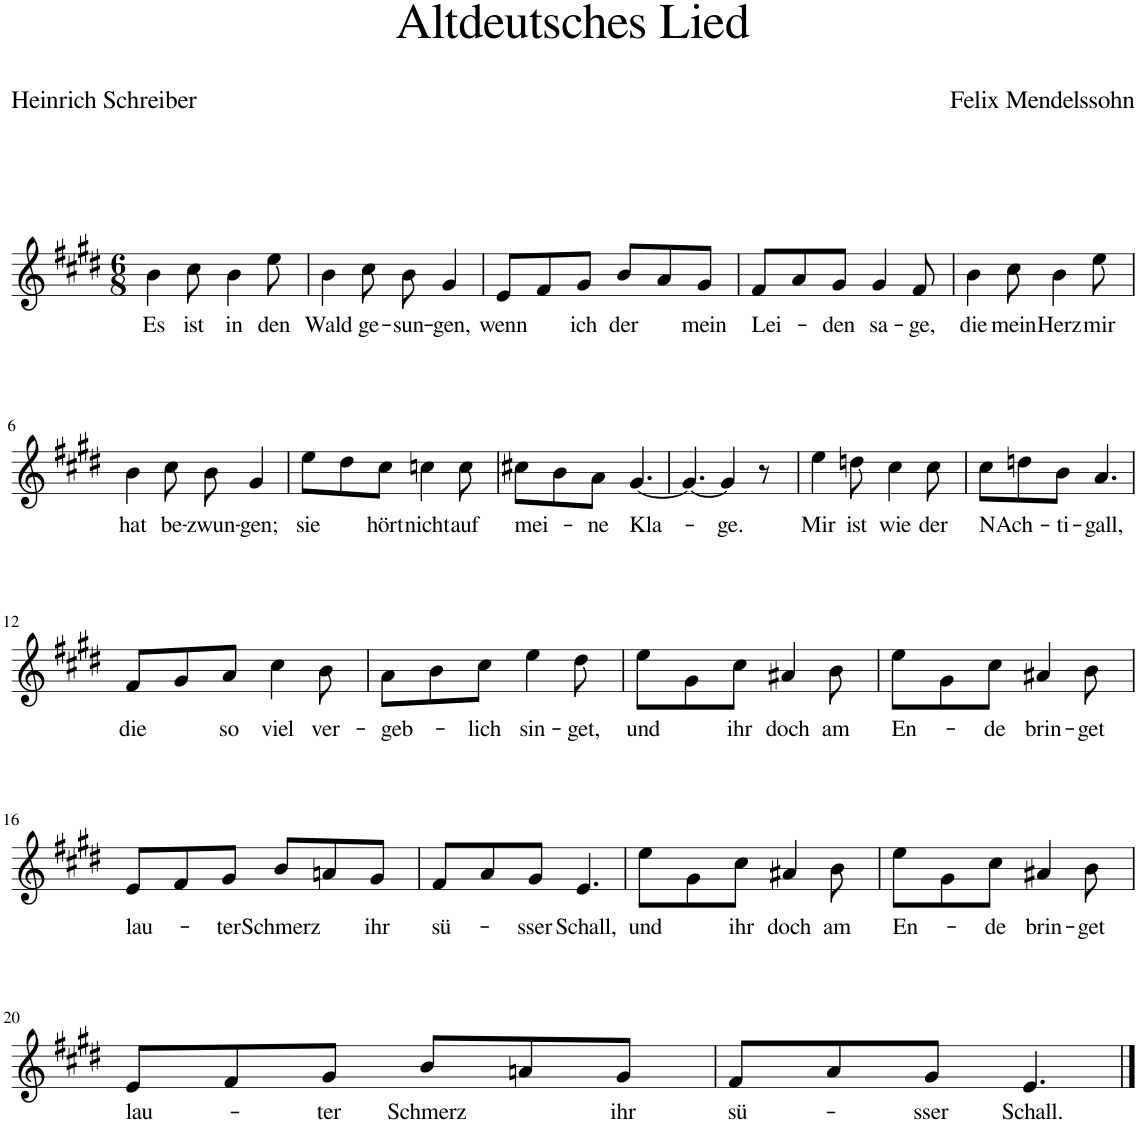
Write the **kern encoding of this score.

**kern	**text
*part1	*part1
*staff1	*staff1
*I"Piano	*
*I'Pno	*
*clefG2	*
*k[f#c#g#d#]	*
*M6/8	*
=1	=1
!	!LO:LY:b
4b\	Es
!	!LO:LY:b
8cc#\	ist
!	!LO:LY:b
4b\	in
!	!LO:LY:b
8ee\	den
=2	=2
!	!LO:LY:b
4b\	Wald
!	!LO:LY:b
8cc#\	ge-
!	!LO:LY:b
8b\	-sun-
!	!LO:LY:b
4g#/	-gen,
=3	=3
!	!LO:LY:b
8e/L	wenn
8f#/	.
!	!LO:LY:b
8g#/J	ich
!	!LO:LY:b
8b/L	der
8a/	.
!	!LO:LY:b
8g#/J	mein
=4	=4
!	!LO:LY:b
8f#/L	Lei-
8a/	.
!	!LO:LY:b
8g#/J	-den
!	!LO:LY:b
4g#/	sa-
!	!LO:LY:b
8f#/	-ge,
=5	=5
!	!LO:LY:b
4b\	die
!	!LO:LY:b
8cc#\	mein
!	!LO:LY:b
4b\	Herz
!	!LO:LY:b
8ee\	mir
!!LO:LB:g=z
=6	=6
!	!LO:LY:b
4b\	hat
!	!LO:LY:b
8cc#\	be-
!	!LO:LY:b
8b\	-zwun-
!	!LO:LY:b
4g#/	-gen;
=7	=7
!	!LO:LY:b
8ee\L	sie
8dd#\	.
!	!LO:LY:b
8cc#\J	hört
!	!LO:LY:b
4ccn\	nicht
!	!LO:LY:b
8cc\	auf
=8	=8
!	!LO:LY:b
8cc#X\L	mei-
8b\	.
!	!LO:LY:b
8a\J	-ne
!	!LO:LY:b
[4.g#/	Kla-
=9	=9
4.g#/_	.
!	!LO:LY:b
4g#/]	-ge.
8r	.
=10	=10
!	!LO:LY:b
4ee\	Mir
!	!LO:LY:b
8ddn\	ist
!	!LO:LY:b
4cc#\	wie
!	!LO:LY:b
8cc#\	der
=11	=11
!	!LO:LY:b
8cc#\L	NAch-
8ddn\	.
!	!LO:LY:b
8b\J	-ti-
!	!LO:LY:b
4.a/	-gall,
!!LO:LB:g=z
=12	=12
!	!LO:LY:b
8f#/L	die
8g#/	.
!	!LO:LY:b
8a/J	so
!	!LO:LY:b
4cc#\	viel
!	!LO:LY:b
8b\	ver-
=13	=13
!	!LO:LY:b
8a\L	geb-
8b\	.
!	!LO:LY:b
8cc#\J	-lich
!	!LO:LY:b
4ee\	sin-
!	!LO:LY:b
8dd#\	-get,
=14	=14
!	!LO:LY:b
8ee\L	und
8g#\	.
!	!LO:LY:b
8cc#\J	ihr
!	!LO:LY:b
4a#X/	doch
!	!LO:LY:b
8b\	am
=15	=15
!	!LO:LY:b
8ee\L	En-
8g#\	.
!	!LO:LY:b
8cc#\J	de
!	!LO:LY:b
4a#X/	brin-
!	!LO:LY:b
8b\	-get
!!LO:LB:g=z
=16	=16
!	!LO:LY:b
8e/L	lau-
8f#/	.
!	!LO:LY:b
8g#/J	-ter
!	!LO:LY:b
8b/L	Schmerz
8an/	.
!	!LO:LY:b
8g#/J	ihr
=17	=17
!	!LO:LY:b
8f#/L	sü-
8a/	.
!	!LO:LY:b
8g#/J	-sser
!	!LO:LY:b
4.e/	Schall,
=18	=18
!	!LO:LY:b
8ee\L	und
8g#\	.
!	!LO:LY:b
8cc#\J	ihr
!	!LO:LY:b
4a#X/	doch
!	!LO:LY:b
8b\	am
=19	=19
!	!LO:LY:b
8ee\L	En-
8g#\	.
!	!LO:LY:b
8cc#\J	-de
!	!LO:LY:b
4a#X/	brin-
!	!LO:LY:b
8b\	-get
!!LO:LB:g=z
=20	=20
!	!LO:LY:b
8e/L	lau-
8f#/	.
!	!LO:LY:b
8g#/J	-ter
!	!LO:LY:b
8b/L	Schmerz
8an/	.
!	!LO:LY:b
8g#/J	ihr
=21	=21
!	!LO:LY:b
8f#/L	sü-
8a/	.
!	!LO:LY:b
8g#/J	-sser
!	!LO:LY:b
4.e/	Schall.
==	==
*-	*-
